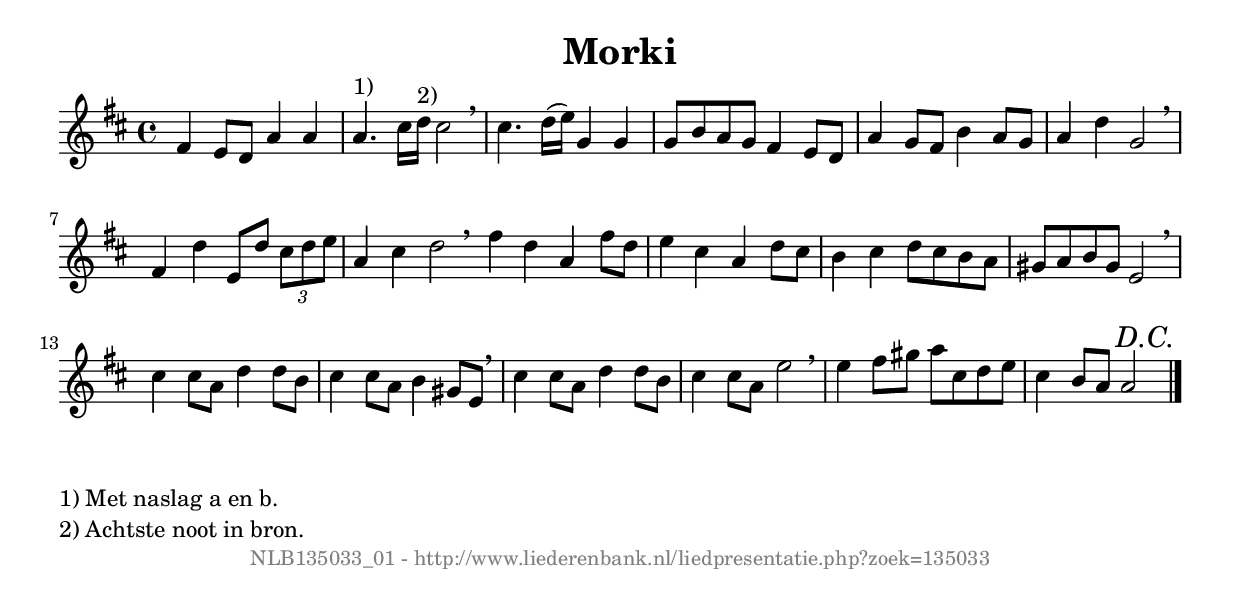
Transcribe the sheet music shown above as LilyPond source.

%
% produced by wce2krn 1.64 (7 June 2014)
%
\version"2.16"
#(append! paper-alist '(("long" . (cons (* 210 mm) (* 2000 mm)))))
#(set-default-paper-size "long")
sb = {\breathe}
mBreak = {\breathe }
bBreak = {\breathe }
x = {\once\override NoteHead #'style = #'cross }
gl=\glissando
itime={\override Staff.TimeSignature #'stencil = ##f }
ficta = {\once\set suggestAccidentals = ##t}
fine = {\once\override Score.RehearsalMark #'self-alignment-X = #1 \mark \markup {\italic{Fine}}}
dc = {\once\override Score.RehearsalMark #'self-alignment-X = #1 \mark \markup {\italic{D.C.}}}
dcf = {\once\override Score.RehearsalMark #'self-alignment-X = #1 \mark \markup {\italic{D.C. al Fine}}}
dcc = {\once\override Score.RehearsalMark #'self-alignment-X = #1 \mark \markup {\italic{D.C. al Coda}}}
ds = {\once\override Score.RehearsalMark #'self-alignment-X = #1 \mark \markup {\italic{D.S.}}}
dsf = {\once\override Score.RehearsalMark #'self-alignment-X = #1 \mark \markup {\italic{D.S. al Fine}}}
dsc = {\once\override Score.RehearsalMark #'self-alignment-X = #1 \mark \markup {\italic{D.S. al Coda}}}
pv = {\set Score.repeatCommands = #'((volta "1"))}
sv = {\set Score.repeatCommands = #'((volta "2"))}
tv = {\set Score.repeatCommands = #'((volta "3"))}
qv = {\set Score.repeatCommands = #'((volta "4"))}
xv = {\set Score.repeatCommands = #'((volta #f))}
\header{ tagline = ""
title = "Morki"
}
\score {{
\key d \major
\relative g'
{
\set melismaBusyProperties = #'()
\time 4/4
\tempo 4=120
\override Score.MetronomeMark #'transparent = ##t
\override Score.RehearsalMark #'break-visibility = #(vector #t #t #f)
fis4 e8 d a'4 a a4. ^"1)" cis16 d ^"2)"cis2 \sb cis4. d16(e) g,4 g g8 b a g fis4 e8 d a'4 g8 fis b4 a8 g a4 d g,2 \sb fis4 d' e,8 d' \times 2/3 {cis8 d e} a,4 cis d2 \bar ":|:" \bBreak
fis4 d a fis'8 d e4 cis a d8 cis b4 cis d8 cis b a gis8 a b gis e2 \sb \mBreak \bar "|"
cis'4 cis8 a d4 d8 b cis4 cis8 a b4 gis8 e \sb cis'4 cis8 a d4 d8 b cis4 cis8 a e'2 \sb e4 fis8 gis a cis, d e cis4 b8 a a2 \bar "|."\dc
 }}
 \midi { }
 \layout {
            indent = 0.0\cm
}
}
\markup { \wordwrap-string #" 
1) Met naslag a en b.

2) Achtste noot in bron.
"}
\markup { \vspace #0 } \markup { \with-color #grey \fill-line { \center-column { \smaller "NLB135033_01 - http://www.liederenbank.nl/liedpresentatie.php?zoek=135033" } } }
